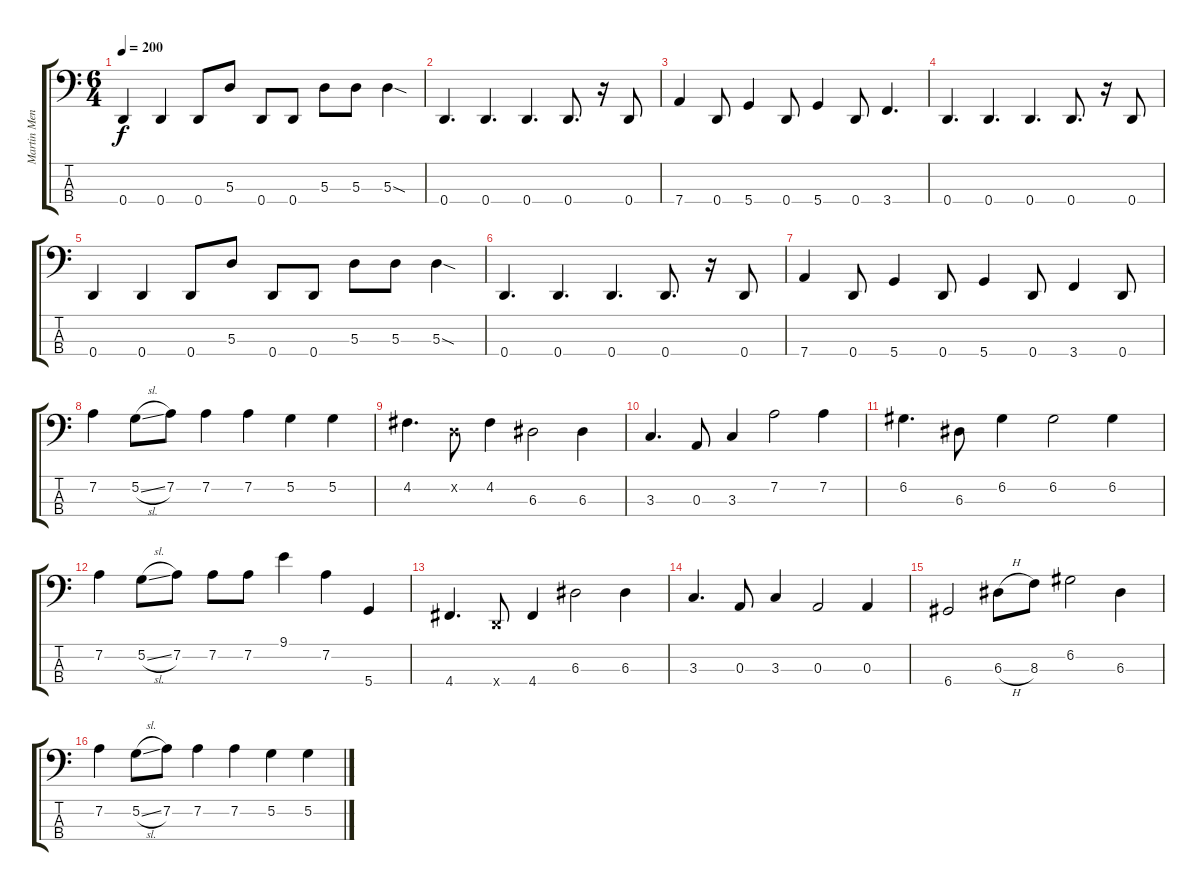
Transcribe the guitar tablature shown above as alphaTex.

\track ("Martin Mendez" "Martin Men") {instrument electricbassfinger}
\staff {score tabs}
\tuning (G2 D2 A1 D1) {hide}
\ts (6 4)
\tempo 200
\clef f4
\ks c
0.4.4{dy f} 0.4.4 0.4.8 5.3.8 0.4.8 0.4.8 5.3.8 5.3.8 5.3{sod}.4 |
0.4.4{d} 0.4.4{d} 0.4.4{d} 0.4.8{d} r.16 0.4.8 |
7.4.4 0.4.8 5.4.4 0.4.8 5.4.4 0.4.8 3.4.4{d} |
0.4.4{d} 0.4.4{d} 0.4.4{d} 0.4.8{d} r.16 0.4.8 |
0.4.4 0.4.4 0.4.8 5.3.8 0.4.8 0.4.8 5.3.8 5.3.8 5.3{sod}.4 |
0.4.4{d} 0.4.4{d} 0.4.4{d} 0.4.8{d} r.16 0.4.8 |
7.4.4 0.4.8 5.4.4 0.4.8 5.4.4 0.4.8 3.4.4 0.4.8 |
7.2.4 5.2{sl}.8 7.2.8 7.2.4 7.2.4 5.2.4 5.2.4 |
4.2.4{d} 0.2{x}.8 4.2.4 6.3.2 6.3.4 |
3.3.4{d} 0.3.8 3.3.4 7.2.2 7.2.4 |
6.2.4{d} 6.3.8 6.2.4 6.2.2 6.2.4 |
7.2.4 5.2{sl}.8 7.2.8 7.2.8 7.2.8 9.1.4 7.2.4 5.4.4 |
4.4.4{d} 0.4{x}.8 4.4.4 6.3.2 6.3.4 |
3.3.4{d} 0.3.8 3.3.4 0.3.2 0.3.4 |
6.4.2 6.3{h}.8 8.3.8 6.2.2 6.3.4 |
7.2.4 5.2{sl}.8 7.2.8 7.2.4 7.2.4 5.2.4 5.2.4
